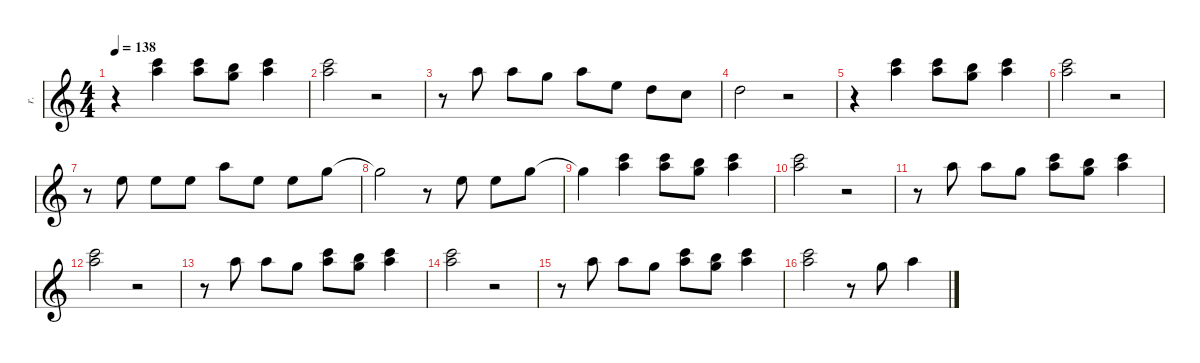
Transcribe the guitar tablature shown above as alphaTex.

\defaultSystemsLayout 4
\hideDynamics
\bracketExtendMode nobrackets
\otherSystemsTrackNameOrientation horizontal
\track ("David Lee Roth" "r.") {instrument synthvoice}
\staff {score}
\tuning (E4 B3 G3 D3 A2 E2)
\ts (4 4)
\tempo 138
\clef g2
\ks c
r.4{dy fff beam Down} (20.1 22.2).4{beam Down} (20.1 22.2).8{beam Down} (19.1 20.2).8{beam Down} (20.1 22.2).4{beam Down} |
(20.1 22.2).2{beam Down} r.2{beam Down} |
r.8{beam Down} 22.2.8{beam Down} 22.2.8{beam Down} 20.2.8{beam Down} 22.2.8{beam Down} 21.3.8{beam Down} 19.3.8{beam Down} 17.3.8{beam Down} |
19.3.2{beam Down} r.2{beam Down} |
r.4{beam Down} (20.1 22.2).4{beam Down} (20.1 22.2).8{beam Down} (19.1 20.2).8{beam Down} (20.1 22.2).4{beam Down} |
(20.1 22.2).2{beam Down} r.2{beam Down} |
r.8{beam Down} 21.3.8{beam Down} 21.3.8{beam Down} 21.3.8{beam Down} 22.2.8{beam Down} 21.3.8{beam Down} 21.3.8{beam Down} 20.2.8{beam Down} |
20.2{t}.2{dy f beam Down} r.8{beam Down} 21.3.8{dy fff beam Down} 21.3.8{beam Down} 20.2.8{beam Down} |
20.2{t}.4{dy f beam Down} (20.1 22.2).4{dy fff beam Down} (20.1 22.2).8{beam Down} (19.1 20.2).8{beam Down} (20.1 22.2).4{beam Down} |
(20.1 22.2).2{beam Down} r.2{beam Down} |
r.8{beam Down} 22.2.8{beam Down} 22.2.8{beam Down} 20.2.8{beam Down} (20.1 22.2).8{beam Down} (19.1 20.2).8{beam Down} (20.1 22.2).4{beam Down} |
(20.1 22.2).2{beam Down} r.2{beam Down} |
r.8{beam Down} 22.2.8{beam Down} 22.2.8{beam Down} 20.2.8{beam Down} (20.1 22.2).8{beam Down} (19.1 20.2).8{beam Down} (20.1 22.2).4{beam Down} |
(20.1 22.2).2{beam Down} r.2{beam Down} |
r.8{beam Down} 22.2.8{beam Down} 22.2.8{beam Down} 20.2.8{beam Down} (20.1 22.2).8{beam Down} (19.1 20.2).8{beam Down} (20.1 22.2).4{beam Down} |
(20.1 22.2).2{beam Down} r.8{beam Down} 20.2.8{beam Down} 22.2.4{beam Down}
